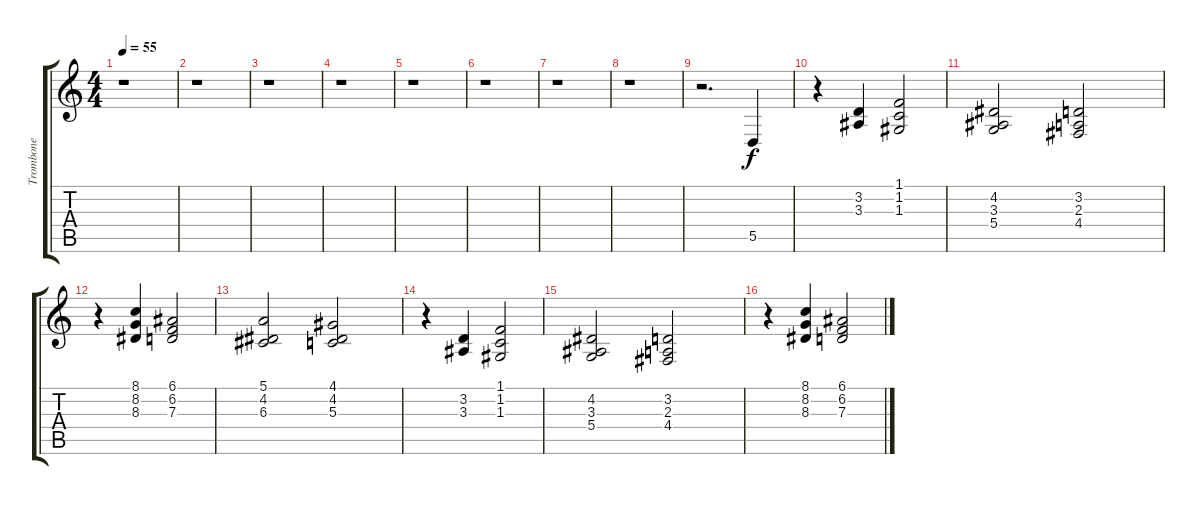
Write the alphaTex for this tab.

\track ("Trombone" "Trombone") {instrument trombone}
\staff {score tabs}
\tuning (E4 B3 G3 D3 A2 E2) {hide}
\ts (4 4)
\tempo 55
\clef g2
\ks c
r.1{dy f} |
r.1 |
r.1 |
r.1 |
r.1 |
r.1 |
r.1 |
r.1 |
r.2{d} 5.5.4 |
r.4 (3.2 3.3).4 (1.1 1.2 1.3).2 |
(4.2 3.3 5.4).2 (3.2 2.3 4.4).2 |
r.4 (8.1 8.2 8.3).4 (6.1 6.2 7.3).2 |
(5.1 4.2 6.3).2 (4.1 4.2 5.3).2 |
r.4 (3.2 3.3).4 (1.1 1.2 1.3).2 |
(4.2 3.3 5.4).2 (3.2 2.3 4.4).2 |
r.4 (8.1 8.2 8.3).4 (6.1 6.2 7.3).2
